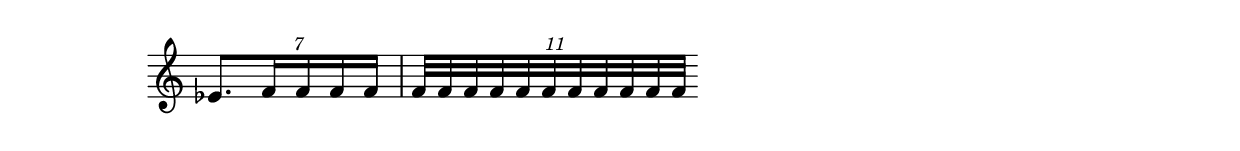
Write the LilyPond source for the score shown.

#(ly:set-option 'midi-extension "mid")
\version "2.12.3"
\include "english.ly"
\header{ 
}
%{
g--mmmm |mmmmmmmmmmm
%}
melody = {
\once \override Staff.TimeSignature #'stencil = ##f
\clef treble
\key c 
\major
\cadenzaOn
  \times 4/7{ ef'8.[ f'16 f'16 f'16 f'16] }  \bar "|"  \times 8/11{ f'32[ f'32 f'32 f'32 f'32 f'32 f'32 f'32 f'32 f'32 f'32] }  \bar "" \break 
 }
text = \lyricmode {
                
}
\score{

<<
\new Voice = "one" {
\melody
}
\new Lyrics \lyricsto "one" \text
>>
\layout {
\context {
\Score
}
}
\midi {
\context {
\Score
tempoWholesPerMinute = #(ly:make-moment 200 4)
}
}
}